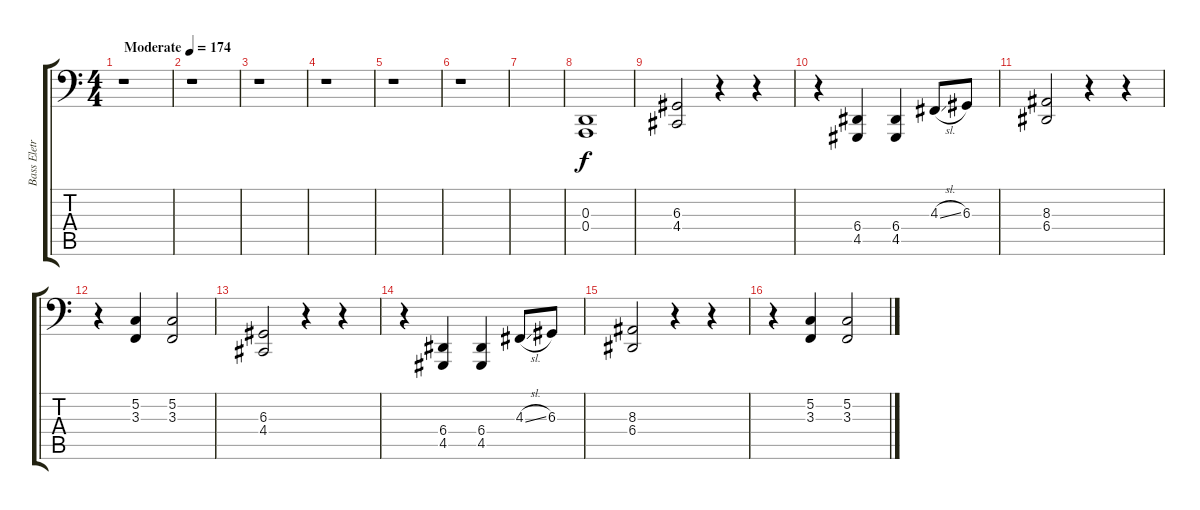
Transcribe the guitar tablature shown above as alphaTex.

\track ("Bass Eletronic Effect" "Bass Eletr") {instrument synthbrass1}
\staff {score tabs}
\tuning (C3 G2 D2 A1 E1 B0) {hide}
\ts (4 4)
\tempo (174 "Moderate")
\clef f4
\ks c
r.1{dy f instrument synthbrass1} |
r.1 |
r.1 |
r.1 |
r.1 |
r.1 |
|
(0.3 0.4).1 |
(6.3 4.4).2 r.4 r.4 |
r.4 (6.4 4.5).4 (6.4 4.5).4 4.3{sl}.8 6.3.8 |
(8.3 6.4).2 r.4 r.4 |
r.4 (5.2 3.3).4 (5.2 3.3).2 |
(6.3 4.4).2 r.4 r.4 |
r.4 (6.4 4.5).4 (6.4 4.5).4 4.3{sl}.8 6.3.8 |
(8.3 6.4).2 r.4 r.4 |
r.4 (5.2 3.3).4 (5.2 3.3).2
